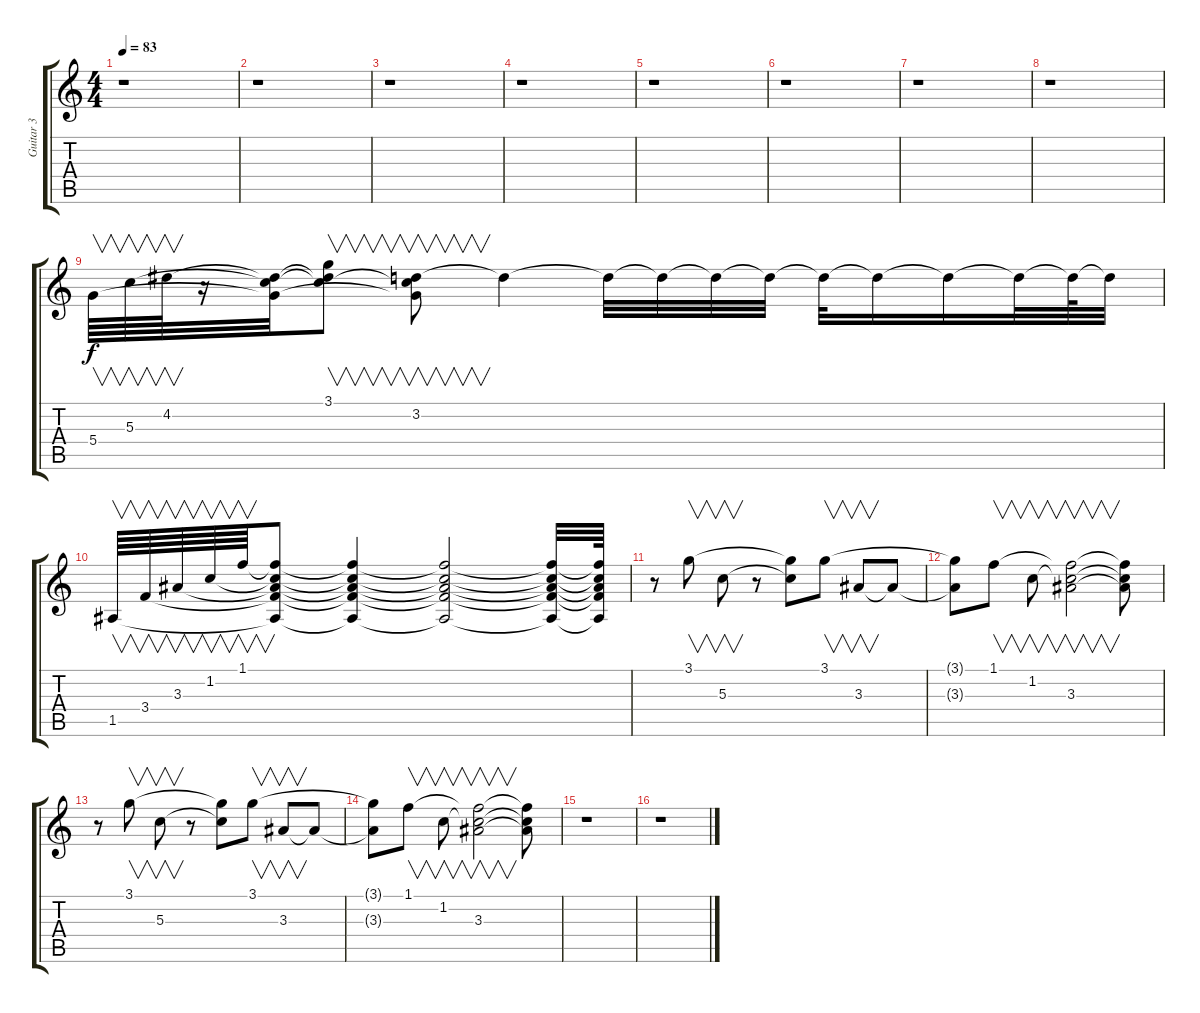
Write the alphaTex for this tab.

\track ("Guitar 3" "Guitar 3") {instrument electricguitarjazz}
\staff {score tabs}
\tuning (E4 B3 G3 D3 A2 D2) {hide}
\ts (4 4)
\tempo 83
\clef g2
\ks c
r.1{dy f} |
r.1 |
r.1 |
r.1 |
r.1 |
r.1 |
r.1 |
r.1 |
5.4.64{v} 5.3.64{v} 4.2.64{v} r.16 (4.2{t} 5.3{t} 5.4{t}).32 (3.1 4.2{t} 5.3{t}).8{v} (3.2 5.3{t} 5.4{t}).8{v} 3.2{t}.4 3.2{t}.32 3.2{t}.32 3.2{t}.32 3.2{t}.32 3.2{t}.32 3.2{t}.16 3.2{t}.16 3.2{t}.32 3.2{t}.64 3.2{t}.32 |
1.5.64{v} 3.4.64{v} 3.3.64{v} 1.2.64{v} 1.1.64{v} (1.1{t} 1.2{t} 3.3{t} 3.4{t} 1.5{t}).8 (1.1{t} 1.2{t} 3.3{t} 3.4{t} 1.5{t}).4 (1.1{t} 1.2{t} 3.3{t} 3.4{t} 1.5{t}).2 (1.1{t} 1.2{t} 3.3{t} 3.4{t} 1.5{t}).32 (1.1{t} 1.2{t} 3.3{t} 3.4{t} 1.5{t}).64 |
r.8 3.1.8{v} 5.3.8{v} r.8 (3.1{t} 5.3{t}).8 3.1.8{v} 3.3.8{v} 3.3{t}.8 |
(3.1{t} 3.3{t}).8 1.1.8{v} 1.2.8{v} (1.1{t} 1.2{t} 3.3).2{v} (1.1{t} 1.2{t} 3.3{t}).8 |
r.8 3.1.8{v} 5.3.8{v} r.8 (3.1{t} 5.3{t}).8 3.1.8{v} 3.3.8{v} 3.3{t}.8 |
(3.1{t} 3.3{t}).8 1.1.8{v} 1.2.8{v} (1.1{t} 1.2{t} 3.3).2{v} (1.1{t} 1.2{t} 3.3{t}).8 |
r.1 |
r.1
